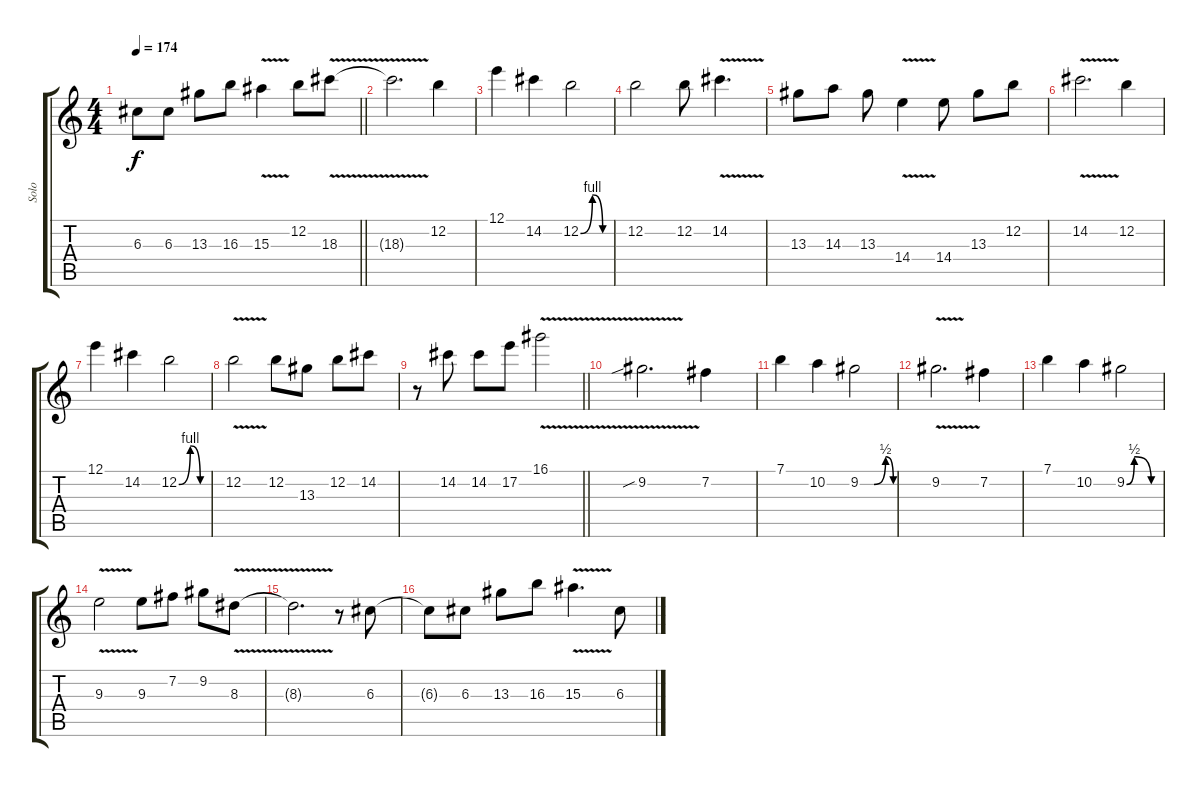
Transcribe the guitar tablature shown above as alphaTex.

\track ("Solo" "Solo") {instrument overdrivenguitar}
\staff {score tabs}
\tuning (E4 B3 G3 D3 A2 E2) {hide}
\ts (4 4)
\tempo 174
\clef g2
\barLineRight lightlight
\ks c
6.3{t}.8{dy f} 6.3.8 13.3.8 16.3.8 15.3{v}.4 12.2.8 18.3{v}.8 |
18.3{t}.2{d} 12.2.4 |
12.1.4 14.2.4 12.2{be (custom 0 0 24 4 45 0 60 0)}.2 |
12.2.2 12.2.8 14.2{v}.4{d} |
13.3.8 14.3.8 13.3.8 14.4{v}.4 14.4.8 13.3.8 12.2.8 |
14.2{v}.2{d} 12.2.4 |
12.1.4 14.2.4 12.2{be (custom 0 0 24 4 45 0 60 0)}.2 |
12.2{v}.2 12.2.8 13.3.8 12.2.8 14.2.8 |
\barLineRight lightlight
r.8 14.2.8 14.2.8 17.2.8 16.1{v}.2 |
9.2{v sib}.2{d} 7.2.4 |
7.1.4 10.2.4 9.2{be (custom 0 0 25 0 46 2 60 0)}.2 |
9.2{v}.2{d} 7.2.4 |
7.1.4 10.2.4 9.2{be (custom 0 0 14 2 45 0 60 0)}.2 |
9.3{v}.2 9.3.8 7.2.8 9.2.8 8.3{v}.8 |
8.3{t}.2{d} r.8 6.3.8 |
6.3{t}.8 6.3.8 13.3.8 16.3.8 15.3{v}.4{d} 6.3.8
